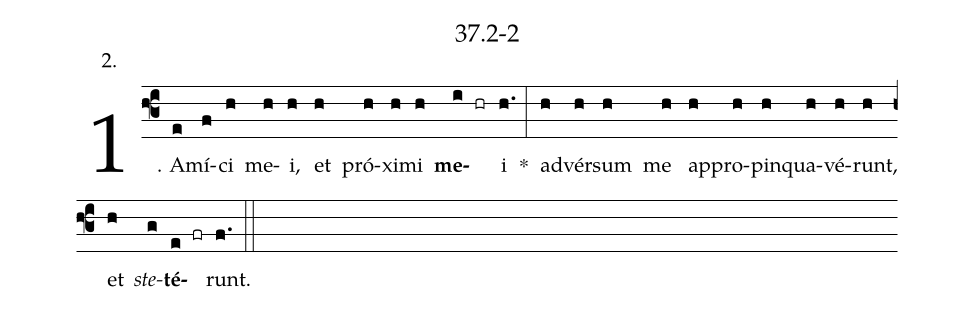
name: 37.2-2;
annotation: 2.;
%%
(f3)1. A(e)mí(f)ci(h) me(h)i,(h) et(h) pró(h)xi(h)mi(h) <b>me</b>(i hr)i(h.) *(:) ad(h)vér(h)sum(h) me(h) ap(h)pro(h)pin(h)qua(h)vé(h)runt,(h) et(h) <i>ste</i>(g)<b>té</b>(e fr)runt.(f.) (::)


%E(h) u(h) o(h) u(g) a(e) e.(f.) (::)
